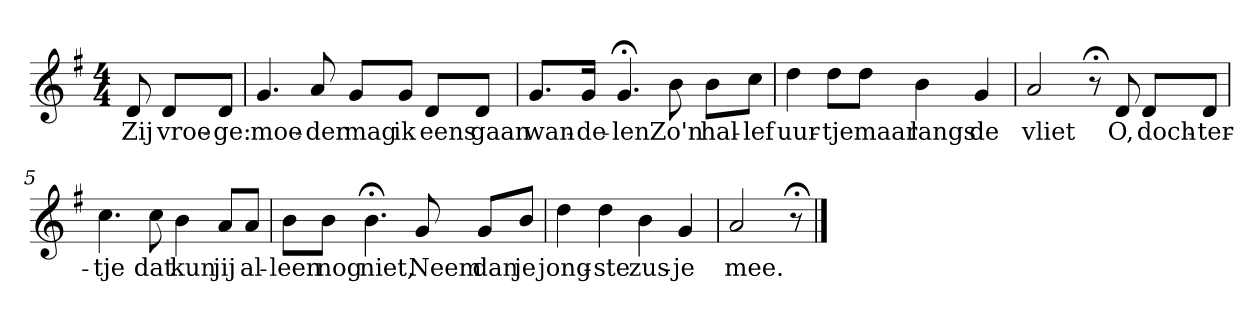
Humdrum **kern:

**kern	**text
*part1	*part1
*staff1	*staff1
*k[f#]	*
*G:	*
*M4/4	*
*MM120	*
=	=
8d	Zij
8dL	vroe-
8dJ	-ge:
=1	=1
4.g	moe-
8a	-der
8gL	mag
8gJ	ik
8dL	eens
8dJ	gaan
=2	=2
8.gL	wan-
16gJk	-de-
4.g;<	-len
8b	Zo'n
8bL	hal-
8ccJ	-lef
=3	=3
4dd	uur-
8ddL	-tje
8ddJ	maar
4b	langs
4g	de
=4	=4
2a	vliet
8r;<	.
8d	O,
8dL	doch-
8dJ	-ter-
=5	=5
4.cc	-tje
8cc	dat
4b	kun
8aL	jij
8aJ	al-
=6	=6
8bL	-leen
8bJ	nog
4.b;<	niet,
8g	Neem
8gL	dan
8bJ	je
=7	=7
4dd	jong-
4dd	-ste
4b	zus-
4g	-je
=8	=8
2a	mee.
8r;<	.
==	==
*-	*-
